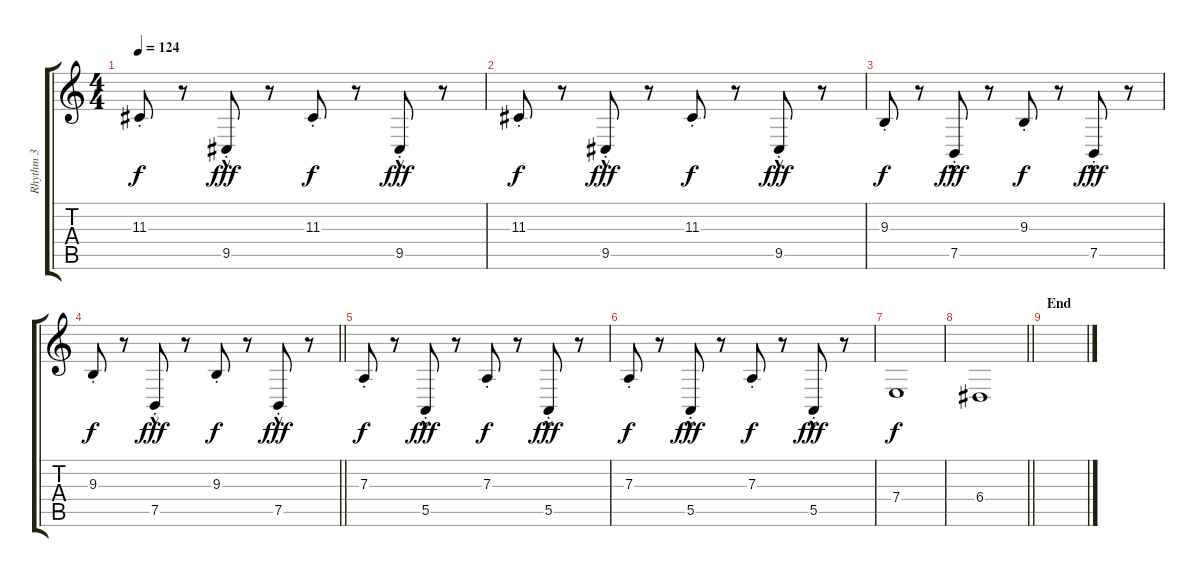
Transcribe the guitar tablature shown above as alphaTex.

\track ("Rhythm 3" "Rhythm 3") {instrument synthstrings1}
\staff {score tabs}
\tuning (B3 Gb3 D3 A2 E2 B1) {hide}
\ts (4 4)
\section ("" "")
\tempo 124
\clef g2
\ks c
11.3{st}.8{dy f volume 16} r.8 9.5{hac st}.8{dy fff} r.8 11.3{st}.8{dy f} r.8 9.5{hac st}.8{dy fff} r.8 |
11.3{st}.8{dy f} r.8 9.5{hac st}.8{dy fff} r.8 11.3{st}.8{dy f} r.8 9.5{hac st}.8{dy fff} r.8 |
9.3{st}.8{dy f} r.8 7.5{hac st}.8{dy fff} r.8 9.3{st}.8{dy f} r.8 7.5{hac st}.8{dy fff} r.8 |
\barLineRight lightlight
9.3{st}.8{dy f} r.8 7.5{hac st}.8{dy fff} r.8 9.3{st}.8{dy f} r.8 7.5{hac st}.8{dy fff} r.8 |
\section ("" "")
7.3{st}.8{dy f} r.8 5.5{hac st}.8{dy fff} r.8 7.3{st}.8{dy f} r.8 5.5{hac st}.8{dy fff} r.8 |
7.3{st}.8{dy f} r.8 5.5{hac st}.8{dy fff} r.8 7.3{st}.8{dy f} r.8 5.5{hac st}.8{dy fff} r.8 |
7.4.1{dy f volume 12} |
\barLineRight lightlight
6.4.1 |
\section ("" "End")
